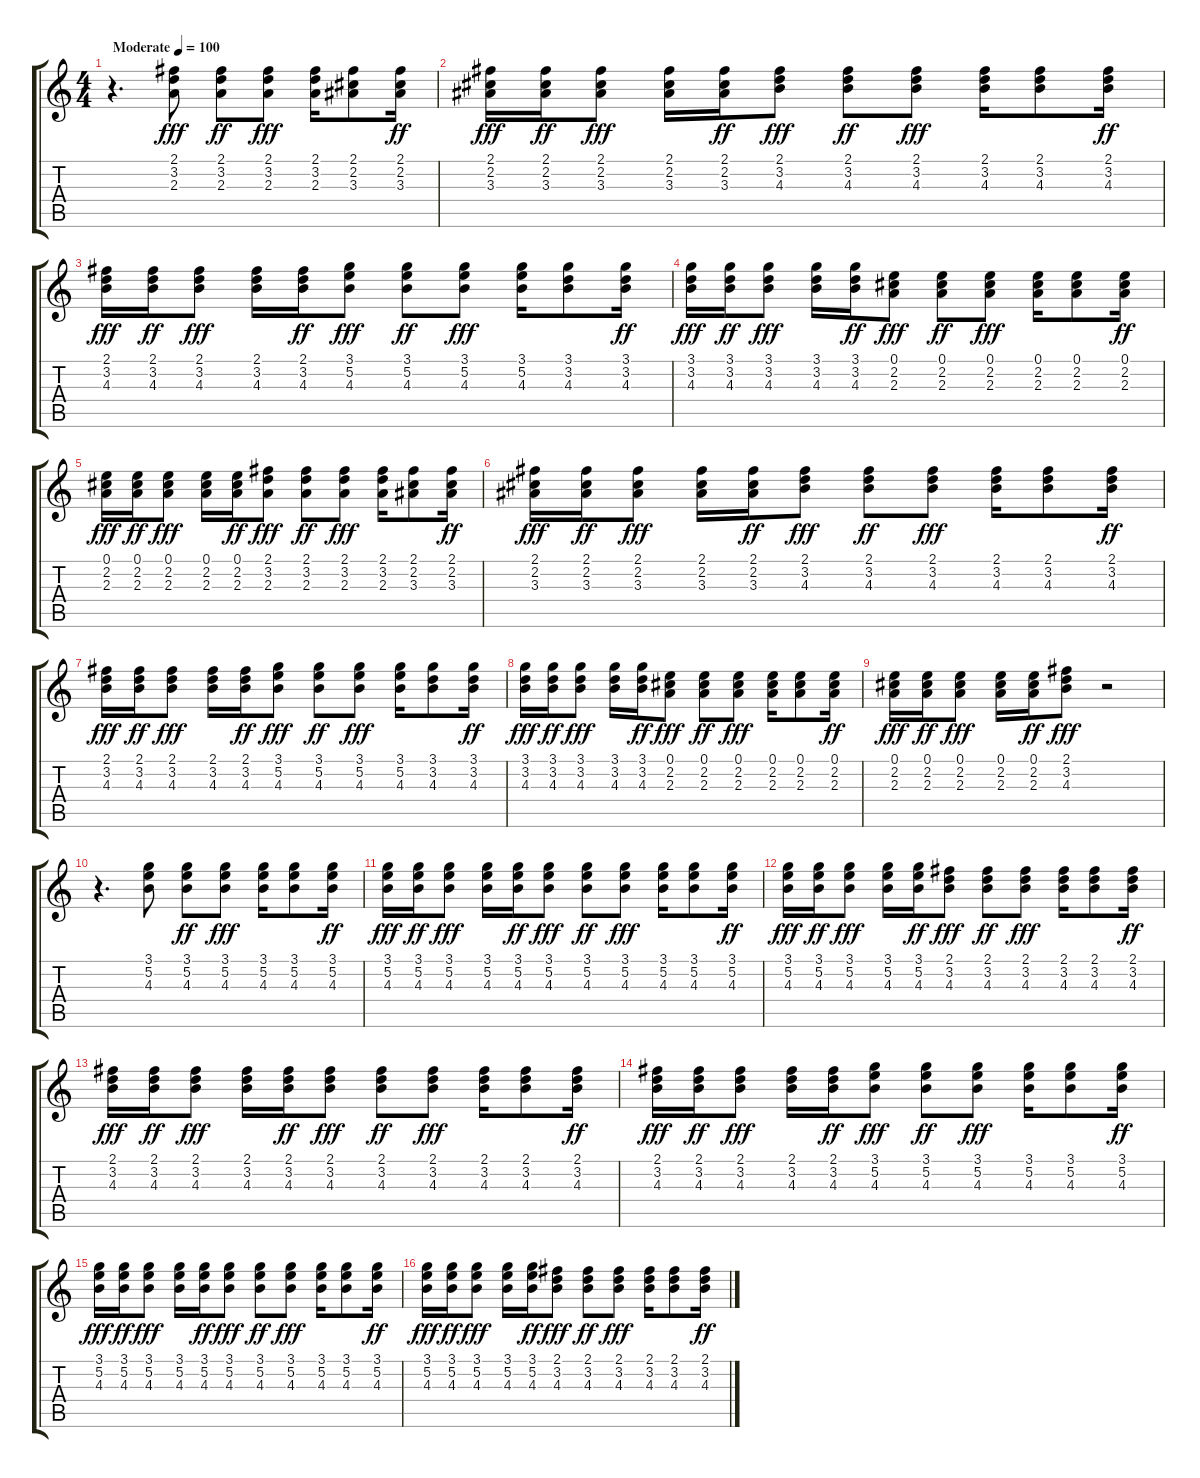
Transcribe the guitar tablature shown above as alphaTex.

\track "" {instrument acousticguitarsteel}
\staff {score tabs}
\tuning (E4 B3 G3 D3 A2 E2) {hide}
\ts (4 4)
\tempo (100 "Moderate")
\clef g2
\ks c
r.4{d dy fff instrument acousticguitarsteel} (2.1 3.2 2.3).8 (2.1 3.2 2.3).8{dy ff} (2.1 3.2 2.3).8{dy fff} (2.1 3.2 2.3).16 (2.1 2.2 3.3).8 (2.1 2.2 3.3).16{dy ff} |
(2.1 2.2 3.3).16{dy fff} (2.1 2.2 3.3).16{dy ff} (2.1 2.2 3.3).8{dy fff} (2.1 2.2 3.3).16 (2.1 2.2 3.3).16{dy ff} (2.1 3.2 4.3).8{dy fff} (2.1 3.2 4.3).8{dy ff} (2.1 3.2 4.3).8{dy fff} (2.1 3.2 4.3).16 (2.1 3.2 4.3).8 (2.1 3.2 4.3).16{dy ff} |
(2.1 3.2 4.3).16{dy fff} (2.1 3.2 4.3).16{dy ff} (2.1 3.2 4.3).8{dy fff} (2.1 3.2 4.3).16 (2.1 3.2 4.3).16{dy ff} (3.1 5.2 4.3).8{dy fff} (3.1 5.2 4.3).8{dy ff} (3.1 5.2 4.3).8{dy fff} (3.1 5.2 4.3).16 (3.1 3.2 4.3).8 (3.1 3.2 4.3).16{dy ff} |
(3.1 3.2 4.3).16{dy fff} (3.1 3.2 4.3).16{dy ff} (3.1 3.2 4.3).8{dy fff} (3.1 3.2 4.3).16 (3.1 3.2 4.3).16{dy ff} (0.1 2.2 2.3).8{dy fff} (0.1 2.2 2.3).8{dy ff} (0.1 2.2 2.3).8{dy fff} (0.1 2.2 2.3).16 (0.1 2.2 2.3).8 (0.1 2.2 2.3).16{dy ff} |
(0.1 2.2 2.3).16{dy fff} (0.1 2.2 2.3).16{dy ff} (0.1 2.2 2.3).8{dy fff} (0.1 2.2 2.3).16 (0.1 2.2 2.3).16{dy ff} (2.1 3.2 2.3).8{dy fff} (2.1 3.2 2.3).8{dy ff} (2.1 3.2 2.3).8{dy fff} (2.1 3.2 2.3).16 (2.1 2.2 3.3).8 (2.1 2.2 3.3).16{dy ff} |
(2.1 2.2 3.3).16{dy fff} (2.1 2.2 3.3).16{dy ff} (2.1 2.2 3.3).8{dy fff} (2.1 2.2 3.3).16 (2.1 2.2 3.3).16{dy ff} (2.1 3.2 4.3).8{dy fff} (2.1 3.2 4.3).8{dy ff} (2.1 3.2 4.3).8{dy fff} (2.1 3.2 4.3).16 (2.1 3.2 4.3).8 (2.1 3.2 4.3).16{dy ff} |
(2.1 3.2 4.3).16{dy fff} (2.1 3.2 4.3).16{dy ff} (2.1 3.2 4.3).8{dy fff} (2.1 3.2 4.3).16 (2.1 3.2 4.3).16{dy ff} (3.1 5.2 4.3).8{dy fff} (3.1 5.2 4.3).8{dy ff} (3.1 5.2 4.3).8{dy fff} (3.1 5.2 4.3).16 (3.1 3.2 4.3).8 (3.1 3.2 4.3).16{dy ff} |
(3.1 3.2 4.3).16{dy fff} (3.1 3.2 4.3).16{dy ff} (3.1 3.2 4.3).8{dy fff} (3.1 3.2 4.3).16 (3.1 3.2 4.3).16{dy ff} (0.1 2.2 2.3).8{dy fff} (0.1 2.2 2.3).8{dy ff} (0.1 2.2 2.3).8{dy fff} (0.1 2.2 2.3).16 (0.1 2.2 2.3).8 (0.1 2.2 2.3).16{dy ff} |
(0.1 2.2 2.3).16{dy fff} (0.1 2.2 2.3).16{dy ff} (0.1 2.2 2.3).8{dy fff} (0.1 2.2 2.3).16 (0.1 2.2 2.3).16{dy ff} (2.1 3.2 4.3).8{dy fff} r.2 |
r.4{d} (3.1 5.2 4.3).8 (3.1 5.2 4.3).8{dy ff} (3.1 5.2 4.3).8{dy fff} (3.1 5.2 4.3).16 (3.1 5.2 4.3).8 (3.1 5.2 4.3).16{dy ff} |
(3.1 5.2 4.3).16{dy fff} (3.1 5.2 4.3).16{dy ff} (3.1 5.2 4.3).8{dy fff} (3.1 5.2 4.3).16 (3.1 5.2 4.3).16{dy ff} (3.1 5.2 4.3).8{dy fff} (3.1 5.2 4.3).8{dy ff} (3.1 5.2 4.3).8{dy fff} (3.1 5.2 4.3).16 (3.1 5.2 4.3).8 (3.1 5.2 4.3).16{dy ff} |
(3.1 5.2 4.3).16{dy fff} (3.1 5.2 4.3).16{dy ff} (3.1 5.2 4.3).8{dy fff} (3.1 5.2 4.3).16 (3.1 5.2 4.3).16{dy ff} (2.1 3.2 4.3).8{dy fff} (2.1 3.2 4.3).8{dy ff} (2.1 3.2 4.3).8{dy fff} (2.1 3.2 4.3).16 (2.1 3.2 4.3).8 (2.1 3.2 4.3).16{dy ff} |
(2.1 3.2 4.3).16{dy fff} (2.1 3.2 4.3).16{dy ff} (2.1 3.2 4.3).8{dy fff} (2.1 3.2 4.3).16 (2.1 3.2 4.3).16{dy ff} (2.1 3.2 4.3).8{dy fff} (2.1 3.2 4.3).8{dy ff} (2.1 3.2 4.3).8{dy fff} (2.1 3.2 4.3).16 (2.1 3.2 4.3).8 (2.1 3.2 4.3).16{dy ff} |
(2.1 3.2 4.3).16{dy fff} (2.1 3.2 4.3).16{dy ff} (2.1 3.2 4.3).8{dy fff} (2.1 3.2 4.3).16 (2.1 3.2 4.3).16{dy ff} (3.1 5.2 4.3).8{dy fff} (3.1 5.2 4.3).8{dy ff} (3.1 5.2 4.3).8{dy fff} (3.1 5.2 4.3).16 (3.1 5.2 4.3).8 (3.1 5.2 4.3).16{dy ff} |
(3.1 5.2 4.3).16{dy fff} (3.1 5.2 4.3).16{dy ff} (3.1 5.2 4.3).8{dy fff} (3.1 5.2 4.3).16 (3.1 5.2 4.3).16{dy ff} (3.1 5.2 4.3).8{dy fff} (3.1 5.2 4.3).8{dy ff} (3.1 5.2 4.3).8{dy fff} (3.1 5.2 4.3).16 (3.1 5.2 4.3).8 (3.1 5.2 4.3).16{dy ff} |
(3.1 5.2 4.3).16{dy fff} (3.1 5.2 4.3).16{dy ff} (3.1 5.2 4.3).8{dy fff} (3.1 5.2 4.3).16 (3.1 5.2 4.3).16{dy ff} (2.1 3.2 4.3).8{dy fff} (2.1 3.2 4.3).8{dy ff} (2.1 3.2 4.3).8{dy fff} (2.1 3.2 4.3).16 (2.1 3.2 4.3).8 (2.1 3.2 4.3).16{dy ff}
